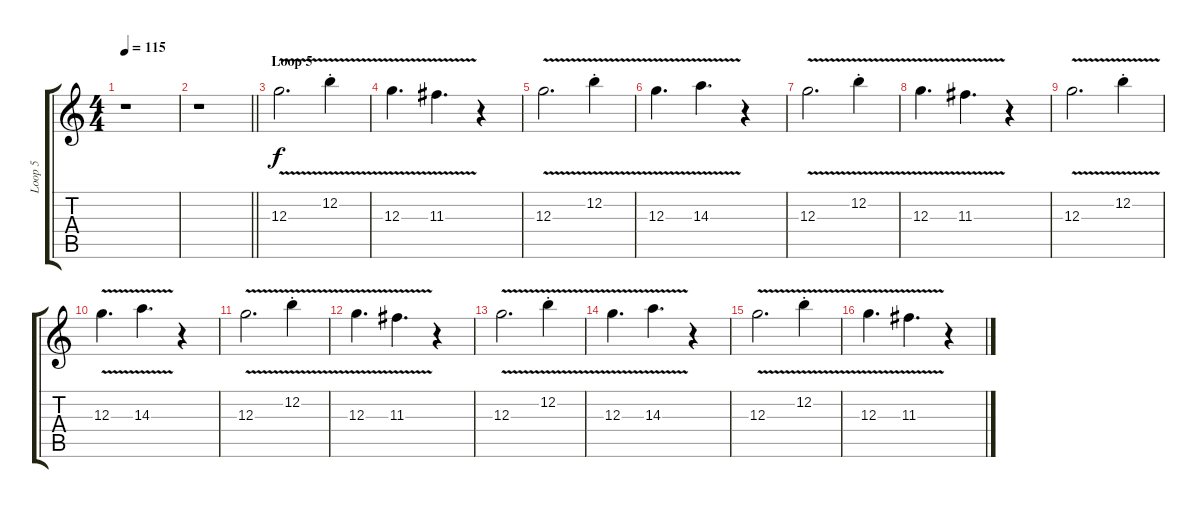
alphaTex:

\track ("Loop 5" "Loop 5") {instrument electricguitarmuted}
\staff {score tabs}
\tuning (E4 B3 G3 D3 A2 E2) {hide}
\ts (4 4)
\tempo 115
\clef g2
\ks c
r.1{dy f} |
\barLineRight lightlight
r.1 |
\section ("" "Loop 5")
12.3{v}.2{d instrument overdrivenguitar} 12.2{v st}.4 |
12.3{v}.4{d} 11.3{v}.4{d} r.4 |
12.3{v}.2{d} 12.2{v st}.4 |
12.3{v}.4{d} 14.3{v}.4{d} r.4 |
12.3{v}.2{d} 12.2{v st}.4 |
12.3{v}.4{d} 11.3{v}.4{d} r.4 |
12.3{v}.2{d} 12.2{v st}.4 |
12.3{v}.4{d} 14.3{v}.4{d} r.4 |
12.3{v}.2{d} 12.2{v st}.4 |
12.3{v}.4{d} 11.3{v}.4{d} r.4 |
12.3{v}.2{d} 12.2{v st}.4 |
12.3{v}.4{d volume 0} 14.3{v}.4{d} r.4 |
12.3{v}.2{d} 12.2{v st}.4 |
12.3{v}.4{d} 11.3{v}.4{d} r.4
